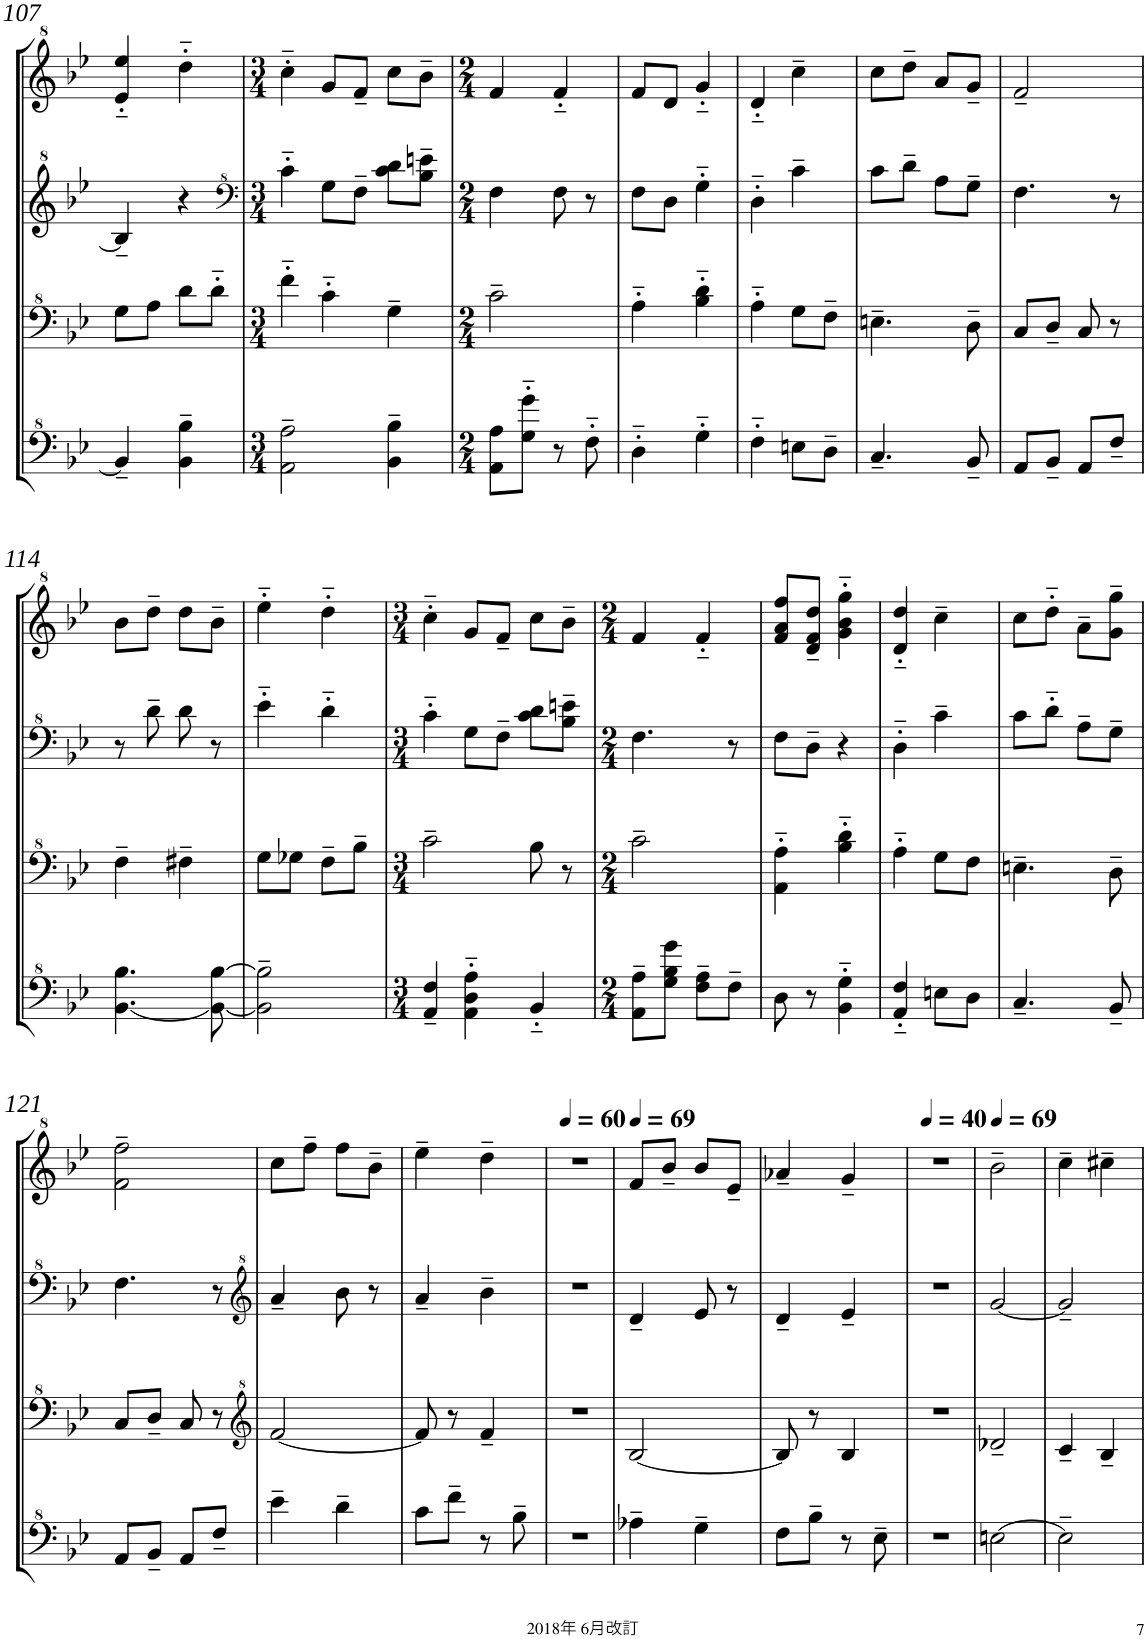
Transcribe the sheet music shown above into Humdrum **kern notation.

**kern	**kern	**kern	**kern
*part1	*part1	*part1	*part1
*staff4	*staff3	*staff2	*staff1
*I"Model III	*	*	*
!!LO:PB:g=z
*clefF^4	*clefF^4	*clefG^2	*clefG^2
*k[b-e-]	*k[b-e-]	*k[b-e-]	*k[b-e-]
*M2/4	*M2/4	*M2/4	*M2/4
=107	=107	=107	=107
4B-~/]	8g\L	4b-~/]	4ee-/'~ 4eee-/'~
.	8a\J	.	.
4B-\~ 4b-\~	8dd\L	4r	4ddd'~\
.	8dd'~\J	.	.
=108	=108	=108	=108
*	*	*clefF^4	*
*M3/4	*M3/4	*M3/4	*M3/4
2A\~ 2a\~	4ff'~\	4cc'~\	4ccc'~\
.	4cc'~\	8g\L	8gg/L
.	.	8f~\J	8ff~/J
4B-\~ 4b-\~	4g~\	8cc\ 8dd\L	8ccc\L
.	.	8b-\~ 8een\~J	8bb-~\J
=109	=109	=109	=109
*M2/4	*M2/4	*M2/4	*M2/4
8A\ 8a\L	2cc~\	4f\	4ff/
8g\'~ 8gg\'~J	.	.	.
8r	.	8f\	4ff'~/
8f'~\	.	8r	.
=110	=110	=110	=110
4d'~\	4a'~\	8f\L	8ff/L
.	.	8d\J	8dd/J
4g'~\	4b-\'~ 4dd\'~	4g'~\	4gg'~/
=111	=111	=111	=111
4f'~\	4a'~\	4d'~\	4dd'~/
8en\L	8g\L	4cc~\	4ccc~\
8d~\J	8f~\J	.	.
=112	=112	=112	=112
4.c~/	4.en~\	8cc\L	8ccc\L
.	.	8dd~\J	8ddd~\J
.	.	8a\L	8aa/L
8B-~/	8d~\	8g~\J	8gg~/J
=113	=113	=113	=113
8A/L	8c/L	4.f\	2ff~/
8B-~/J	8d~/J	.	.
8A/L	8c/	.	.
8f~/J	8r	8r	.
!!LO:LB:g=z
=114	=114	=114	=114
[4.B-\ 4.b-\	4f~\	8r	8bb-\L
.	.	8dd~\	8ddd~\J
.	4f#X~\	8dd\	8ddd\L
8B-\_ [8b-\	.	8r	8bb-~\J
=115	=115	=115	=115
2B-\]~ 2b-\]~	8g\L	4ee-'~\	4eee-'~\
.	8g-X\J	.	.
.	8f~\L	4dd'~\	4ddd'~\
.	8b-~\J	.	.
=116	=116	=116	=116
*M3/4	*M3/4	*M3/4	*M3/4
4A/~ 4f/~	2cc~\	4cc'~\	4ccc'~\
4A\'~ 4d\'~ 4a\'~	.	8g\L	8gg/L
.	.	8f~\J	8ff~/J
4B-'~/	8b-\	8cc\ 8dd\L	8ccc\L
.	8r	8b-\~ 8een\~J	8bb-~\J
=117	=117	=117	=117
*M2/4	*M2/4	*M2/4	*M2/4
8A\~ 8a\~L	2cc~\	4.f\	4ff/
8g\ 8b-\ 8gg\J	.	.	.
8f\~ 8a\~L	.	.	4ff'~/
8f~\J	.	8r	.
=118	=118	=118	=118
8d\	4A\'~ 4a\'~	8f\L	8ff/ 8aa/ 8fff/L
8r	.	8d~\J	8dd/~ 8ff/~ 8ddd/~J
4B-\'~ 4g\'~	4b-\'~ 4dd\'~	4r	4gg\'~ 4bb-\'~ 4ggg\'~
=119	=119	=119	=119
4A/'~ 4f/'~	4a'~\	4d'~\	4dd/'~ 4ddd/'~
8en\L	8g\L	4cc~\	4ccc~\
8d\J	8f\J	.	.
=120	=120	=120	=120
4.c~/	4.en~\	8cc\L	8ccc\L
.	.	8dd'~\J	8ddd'~\J
.	.	8a~\L	8aa~\L
8B-~/	8d~\	8g~\J	8gg\~ 8ggg\~J
!!LO:LB:g=z
=121	=121	=121	=121
8A/L	8c/L	4.f\	2ff\~ 2fff\~
8B-~/J	8d~/J	.	.
8A/L	8c/	.	.
8f~/J	8r	8r	.
=122	=122	=122	=122
*	*clefG^2	*clefG^2	*
4ee-~\	[2ff/	4aa~/	8ccc\L
.	.	.	8fff~\J
4dd~\	.	8bb-\	8fff\L
.	.	8r	8bb-~\J
=123	=123	=123	=123
8cc\L	8ff/]	4aa~/	4eee-~\
8ff~\J	8r	.	.
8r	4ff~/	4bb-~\	4ddd~\
8b-~\	.	.	.
=124	=124	=124	=124
*	*	*	*MM60
2r	2r	2r	2r
=125	=125	=125	=125
*	*	*	*MM69
4a-X~\	[2b-/	4dd~/	8ff/L
.	.	.	8bb-~/J
4g~\	.	8ee-/	8bb-/L
.	.	8r	8ee-~/J
=126	=126	=126	=126
8f\L	8b-/]	4dd~/	4aa-X~/
8b-~\J	8r	.	.
8r	4b-/	4ee-~/	4gg~/
8e-~\	.	.	.
=127	=127	=127	=127
*	*	*	*MM40
2r	2r	2r	2r
=128	=128	=128	=128
*	*	*	*MM69
[2en\	2dd-X~/	[2gg/	2bb-~\
=129	=129	=129	=129
2e~\]	4cc~/	2gg~/]	4ccc~\
.	4b-~/	.	4ccc#X~\
=	=	=	=
*-	*-	*-	*-
